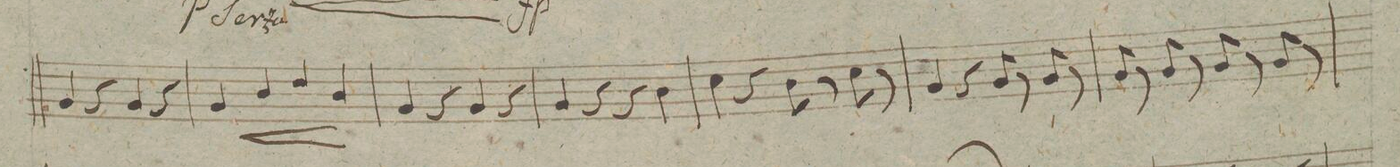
**kern	**fba	**dynam
*I"Organo	*	*
*clefF4	*	*
*k[f#c#g#d#]	*	*
*met(c|)	*	*
*M2/2	*	*
4BB/	.	.
4r	.	.
4BB/	.	.
4r	.	.
=10	=10	=10
4BB/	.	.
.	.	<
4D#/	.	.
4F#/	.	.
4D#/	.	[
=11	=11	=11
4BB/	.	.
4r	.	.
4BB/	.	.
4r	.	.
=12	=12	=12
4BB/	.	.
4r	.	.
4r	.	.
4D#\	.	.
=13	=13	=13
4E\	.	.
4r	.	.
8D#\	.	.
8r	.	.
8E\	.	.
8r	.	.
=14	=14	=14
4BB/	.	.
4r	.	.
8BB/	.	.
8r	.	.
8BB/	.	.
8r	.	.
=15	=15	=15
8BB/	.	.
8r	.	.
8BB/	.	.
8r	.	.
8BB/	.	.
8r	.	.
8BB/	.	.
8r	.	.
=16	=16	=16
*-	*-	*-
